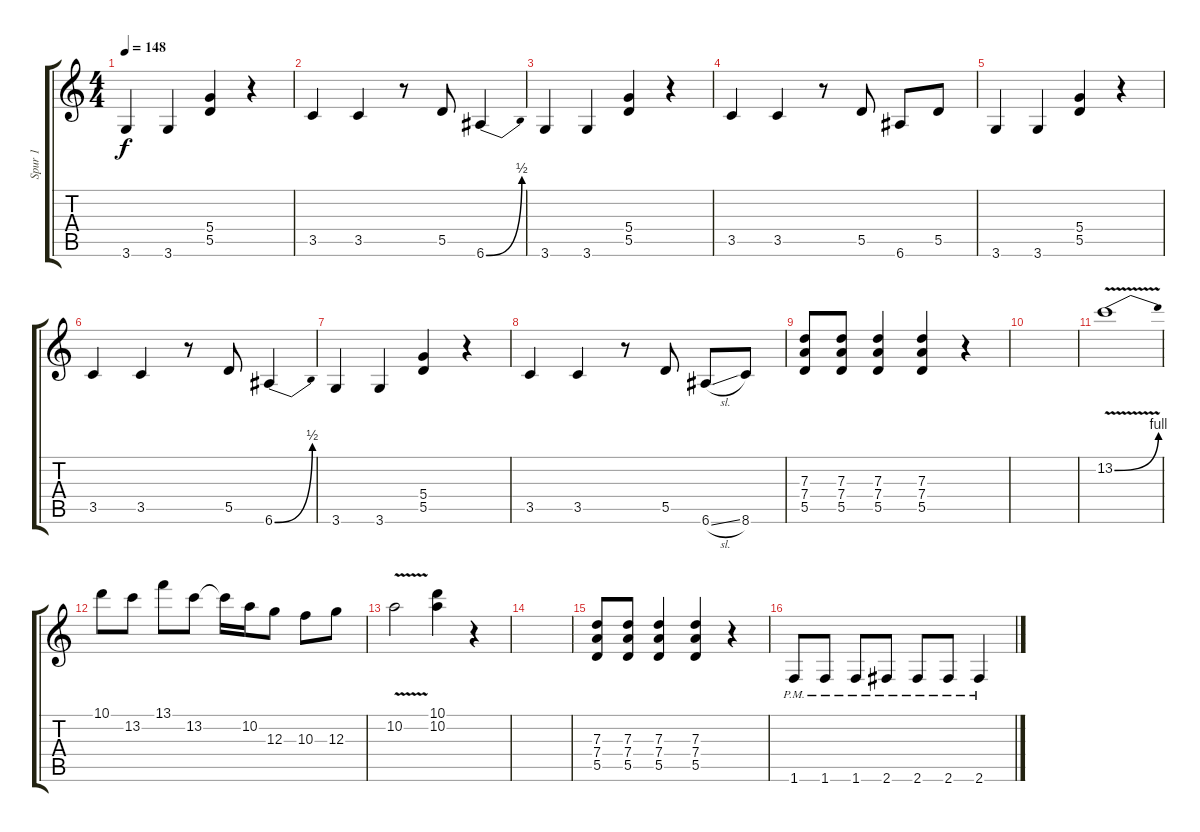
\track ("Spur 1" "Spur 1") {instrument distortionguitar}
\staff {score tabs}
\tuning (E4 B3 G3 D3 A2 E2) {hide}
\ts (4 4)
\tempo 148
\clef g2
\ks c
3.6.4{dy f instrument distortionguitar} 3.6.4 (5.4 5.5).4 r.4 |
3.5.4 3.5.4 r.8 5.5.8 6.6{be (bend 0 0 60 2)}.4 |
3.6.4 3.6.4 (5.4 5.5).4 r.4 |
3.5.4 3.5.4 r.8 5.5.8 6.6.8 5.5.8 |
3.6.4 3.6.4 (5.4 5.5).4 r.4 |
3.5.4 3.5.4 r.8 5.5.8 6.6{be (bend 0 0 60 2)}.4 |
3.6.4 3.6.4 (5.4 5.5).4 r.4 |
3.5.4 3.5.4 r.8 5.5.8 6.6{sl}.8 8.6.8 |
(7.3 7.4 5.5).8 (7.3 7.4 5.5).8 (7.3 7.4 5.5).4 (7.3 7.4 5.5).4 r.4 |
|
13.2{be (bend 0 0 60 4) v}.1 |
10.1.8 13.2.8 13.1.8 13.2.8 13.2{t}.16 10.2.16 12.3.8 10.3.8 12.3.8 |
10.2{v}.2 (10.1 10.2).4 r.4 |
|
(7.3 7.4 5.5).8 (7.3 7.4 5.5).8 (7.3 7.4 5.5).4 (7.3 7.4 5.5).4 r.4 |
1.6{pm}.8 1.6{pm}.8 1.6{pm}.8 2.6{pm}.8 2.6{pm}.8 2.6{pm}.8 2.6{pm}.4
